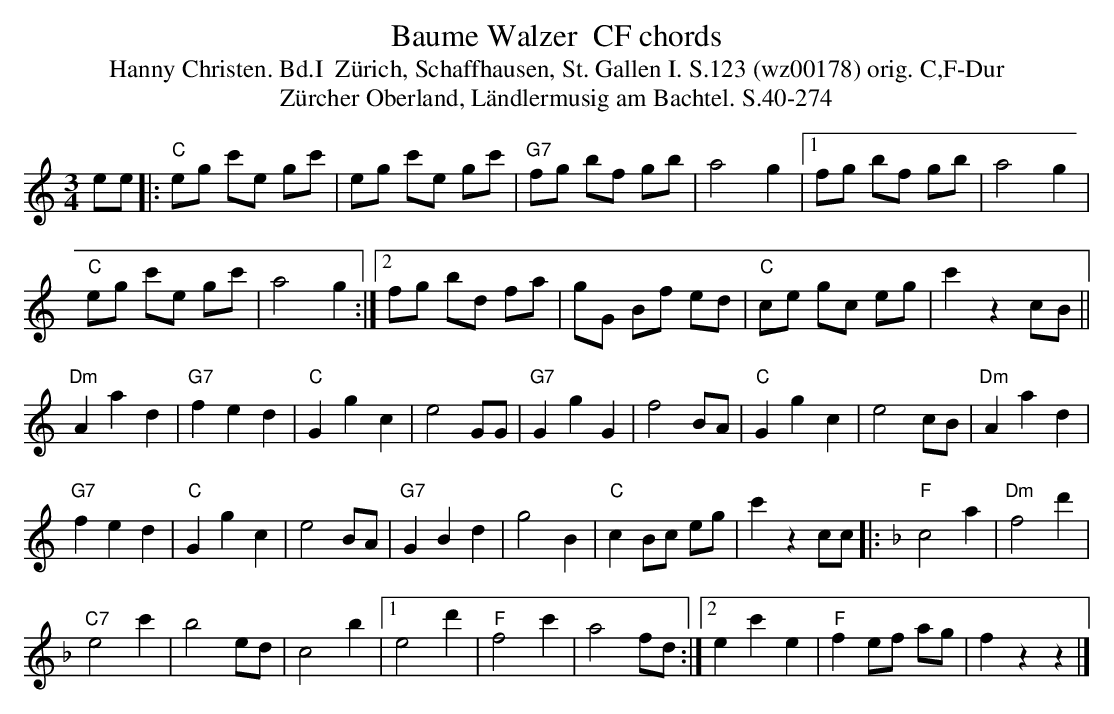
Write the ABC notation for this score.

X:1
T:  Baume Walzer  CF chords
T:Hanny Christen. Bd.I  Z\"urich, Schaffhausen, St. Gallen I. S.123 (wz00178) orig. C,F-Dur
T: Z\"urcher Oberland, L\"andlermusig am Bachtel. S.40-274
M:3/4
L:1/8
K:C %%MIDI gchordon
ee |: "C"eg c'e gc' | eg c'e gc' | "G7"fg bf gb | a4g2 |1 fg bf gb | a4g2 |
"C"eg c'e gc' | a4g2 :|2 fg bd fa | gG Bf ed | "C"ce gc eg | c'2z2cB || [L:1/4]
"Dm"Aad | "G7"fed | "C"Ggc | e2G/G/ | "G7"GgG | f2B/A/ | "C"Ggc | e2c/B/ | "Dm"Aad |
"G7"fed | "C"Ggc | e2B/A/ | "G7"GBd | g2B | "C"c B/c/ e/g/ | c'zc/c/ |: [K:F] "F"c2a | "Dm"f2d' |
"C7"e2c' | b2e/d/ | c2b |1 e2d' | "F"f2c' | a2 f/d/ :|2 ec'e | "F"f e/f/ a/g/ | fzz |]
